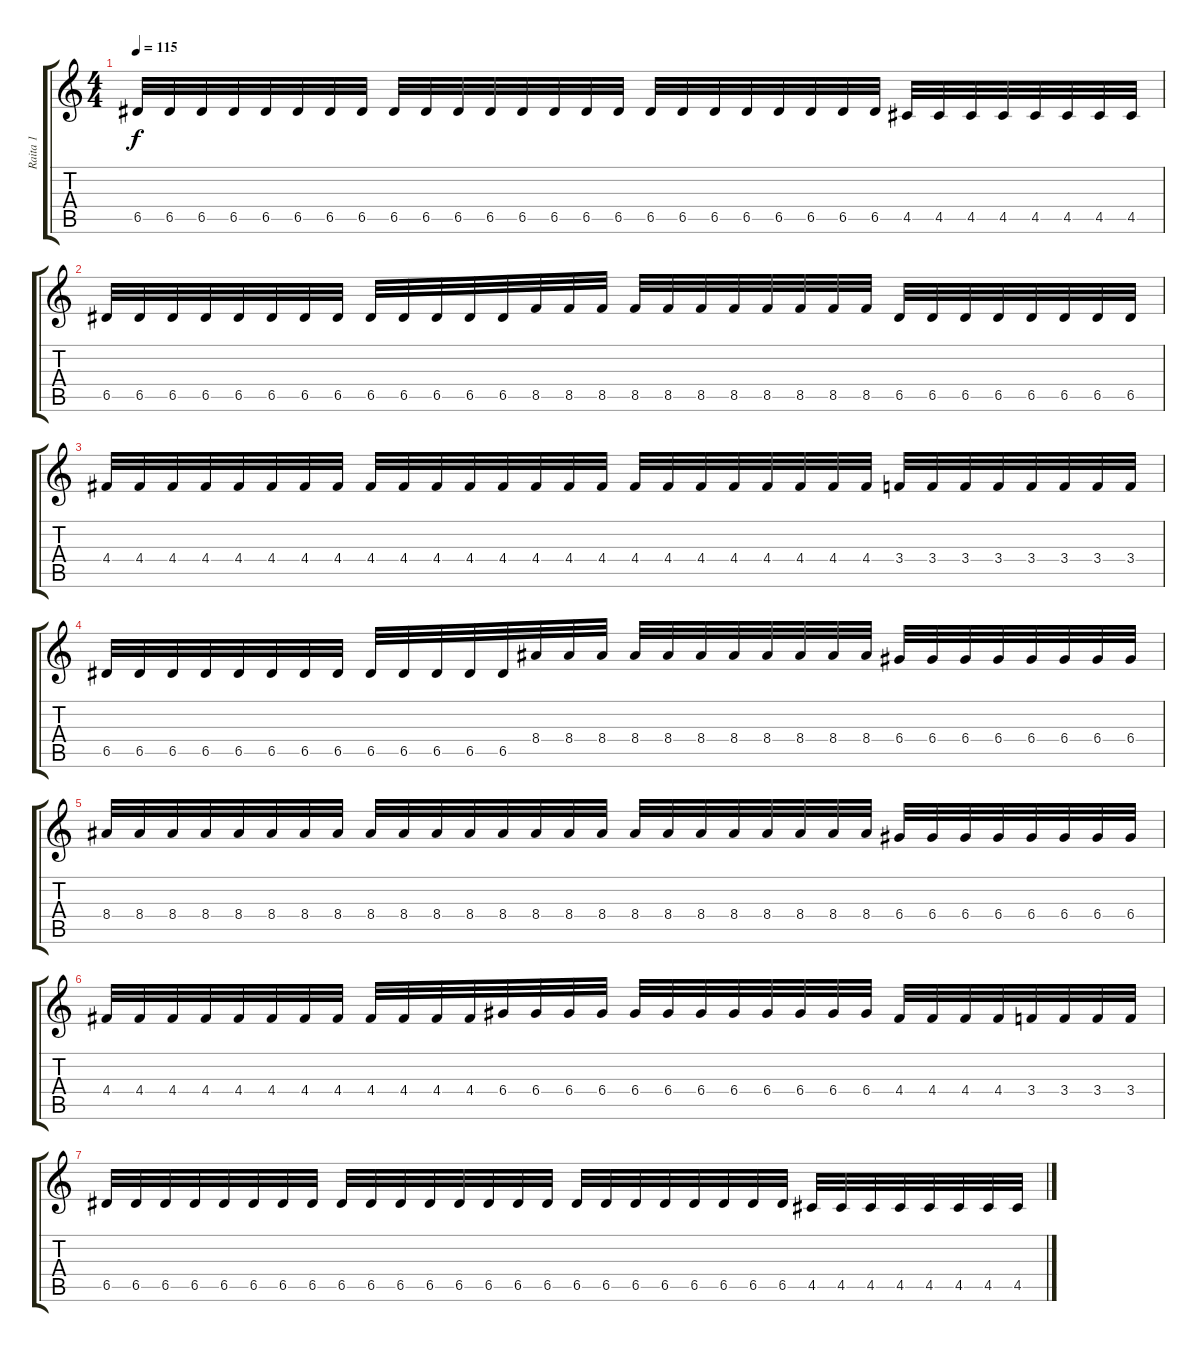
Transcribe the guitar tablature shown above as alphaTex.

\track ("Raita 1" "Raita 1") {instrument distortionguitar}
\staff {score tabs}
\tuning (E4 B3 G3 D3 A2 E2) {hide}
\ts (4 4)
\tempo 115
\clef g2
\ks c
6.5.32{dy f} 6.5.32 6.5.32 6.5.32 6.5.32 6.5.32 6.5.32 6.5.32 6.5.32 6.5.32 6.5.32 6.5.32 6.5.32 6.5.32 6.5.32 6.5.32 6.5.32 6.5.32 6.5.32 6.5.32 6.5.32 6.5.32 6.5.32 6.5.32 4.5.32 4.5.32 4.5.32 4.5.32 4.5.32 4.5.32 4.5.32 4.5.32 |
6.5.32 6.5.32 6.5.32 6.5.32 6.5.32 6.5.32 6.5.32 6.5.32 6.5.32 6.5.32 6.5.32 6.5.32 6.5.32 8.5.32 8.5.32 8.5.32 8.5.32 8.5.32 8.5.32 8.5.32 8.5.32 8.5.32 8.5.32 8.5.32 6.5.32 6.5.32 6.5.32 6.5.32 6.5.32 6.5.32 6.5.32 6.5.32 |
4.4.32 4.4.32 4.4.32 4.4.32 4.4.32 4.4.32 4.4.32 4.4.32 4.4.32 4.4.32 4.4.32 4.4.32 4.4.32 4.4.32 4.4.32 4.4.32 4.4.32 4.4.32 4.4.32 4.4.32 4.4.32 4.4.32 4.4.32 4.4.32 3.4.32 3.4.32 3.4.32 3.4.32 3.4.32 3.4.32 3.4.32 3.4.32 |
6.5.32 6.5.32 6.5.32 6.5.32 6.5.32 6.5.32 6.5.32 6.5.32 6.5.32 6.5.32 6.5.32 6.5.32 6.5.32 8.4.32 8.4.32 8.4.32 8.4.32 8.4.32 8.4.32 8.4.32 8.4.32 8.4.32 8.4.32 8.4.32 6.4.32 6.4.32 6.4.32 6.4.32 6.4.32 6.4.32 6.4.32 6.4.32 |
8.4.32 8.4.32 8.4.32 8.4.32 8.4.32 8.4.32 8.4.32 8.4.32 8.4.32 8.4.32 8.4.32 8.4.32 8.4.32 8.4.32 8.4.32 8.4.32 8.4.32 8.4.32 8.4.32 8.4.32 8.4.32 8.4.32 8.4.32 8.4.32 6.4.32 6.4.32 6.4.32 6.4.32 6.4.32 6.4.32 6.4.32 6.4.32 |
4.4.32 4.4.32 4.4.32 4.4.32 4.4.32 4.4.32 4.4.32 4.4.32 4.4.32 4.4.32 4.4.32 4.4.32 6.4.32 6.4.32 6.4.32 6.4.32 6.4.32 6.4.32 6.4.32 6.4.32 6.4.32 6.4.32 6.4.32 6.4.32 4.4.32 4.4.32 4.4.32 4.4.32 3.4.32 3.4.32 3.4.32 3.4.32 |
6.5.32 6.5.32 6.5.32 6.5.32 6.5.32 6.5.32 6.5.32 6.5.32 6.5.32 6.5.32 6.5.32 6.5.32 6.5.32 6.5.32 6.5.32 6.5.32 6.5.32 6.5.32 6.5.32 6.5.32 6.5.32 6.5.32 6.5.32 6.5.32 4.5.32 4.5.32 4.5.32 4.5.32 4.5.32 4.5.32 4.5.32 4.5.32
